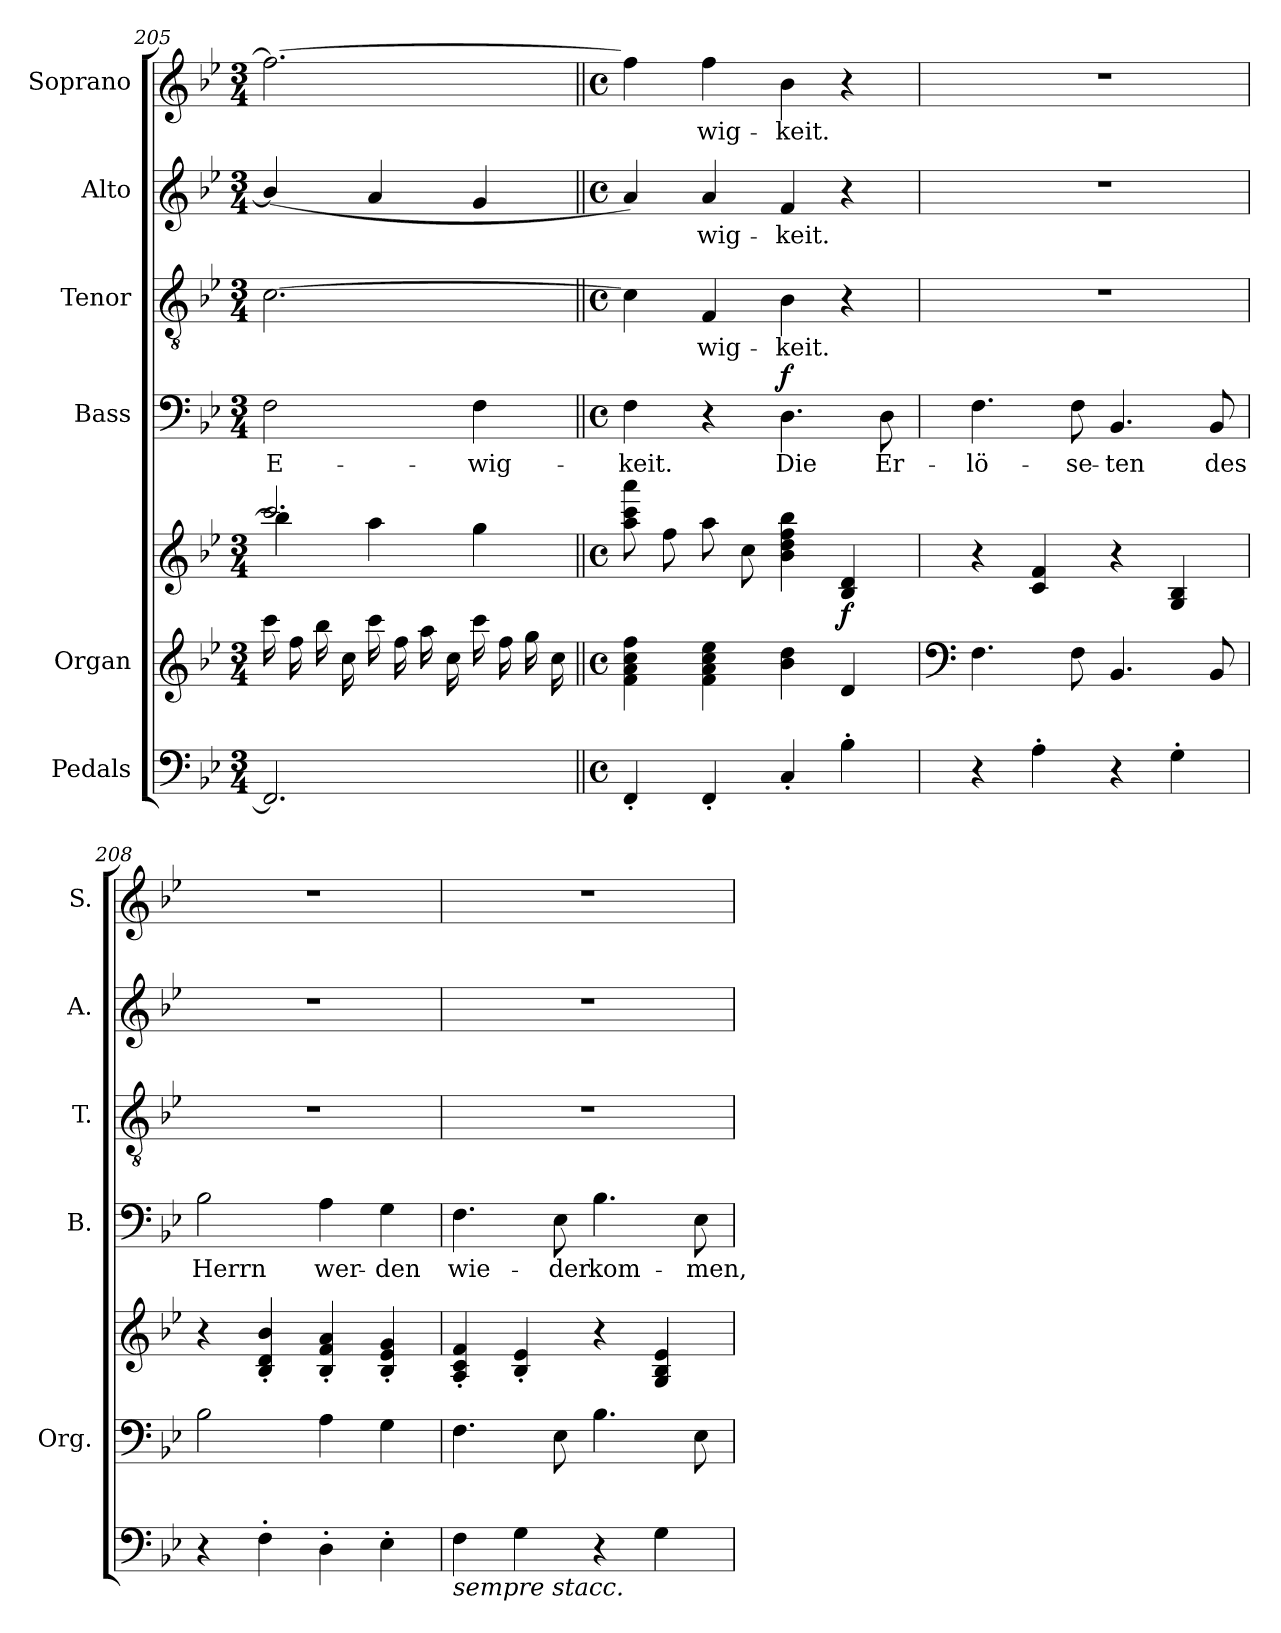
**kern	**kern	**kern	**dynam	**kern	**text	**dynam	**kern	**text	**kern	**text	**kern	**text
*part6	*part5	*part5	*part5	*part4	*part4	*part4	*part3	*part3	*part2	*part2	*part1	*part1
*staff7	*staff6	*staff5	*staff5/6	*staff4	*staff4	*staff4	*staff3	*staff3	*staff2	*staff2	*staff1	*staff1
*I"Pedals	*I"Organ	*	*	*I"Bass	*	*	*I"Tenor	*	*I"Alto	*	*I"Soprano	*
*	*I'Org.	*	*	*I'B.	*	*	*I'T.	*	*I'A.	*	*I'S.	*
*clefF4	*clefG2	*clefG2	*	*clefF4	*	*	*clefGv2	*	*clefG2	*	*clefG2	*
*	*	*	*	*	*	*	*ITrd7c12	*	*	*	*	*
*k[b-e-]	*k[b-e-]	*k[b-e-]	*	*k[b-e-]	*	*	*k[b-e-]	*	*k[b-e-]	*	*k[b-e-]	*
*B-:	*B-:	*B-:	*	*B-:	*	*	*B-:	*	*B-:	*	*B-:	*
*M3/4	*M3/4	*M3/4	*	*M3/4	*	*	*M3/4	*	*M3/4	*	*M3/4	*
=205	=205	=205	=205	=205	=205	=205	=205	=205	=205	=205	=205	=205
*	*	*^	*	*	*	*	*	*	*	*	*	*
!	!	!	!	!	!	!LO:LY:b:color=#000000	!	!	!	!	!	!	!
2.FFi/]	16ccci\	2.ccci/	4bb-i\]	.	2Fi\	E-	.	[2.Ci\	.	(4b-i/]	.	2.ffi\_	.
.	16ffi\	.	.	.	.	.	.	.	.	.	.	.	.
.	16bb-i\	.	.	.	.	.	.	.	.	.	.	.	.
.	16cci\	.	.	.	.	.	.	.	.	.	.	.	.
.	16ccci\	.	4aai\	.	.	.	.	.	.	4ai/	.	.	.
.	16ffi\	.	.	.	.	.	.	.	.	.	.	.	.
.	16aai\	.	.	.	.	.	.	.	.	.	.	.	.
.	16cci\	.	.	.	.	.	.	.	.	.	.	.	.
!	!	!	!	!	!	!LO:LY:b:color=#000000	!	!	!	!	!	!	!
.	16ccci\	.	4ggi\	.	4Fi\	-wig-	.	.	.	4gi/	.	.	.
.	16ffi\	.	.	.	.	.	.	.	.	.	.	.	.
.	16ggi\	.	.	.	.	.	.	.	.	.	.	.	.
.	16cci\	.	.	.	.	.	.	.	.	.	.	.	.
*	*	*v	*v	*	*	*	*	*	*	*	*	*	*
=206||	=206||	=206||	=206||	=206||	=206||	=206||	=206||	=206||	=206||	=206||	=206||	=206||
*M4/4	*M4/4	*M4/4	*	*M4/4	*	*	*M4/4	*	*M4/4	*	*M4/4	*
*met(c)	*met(c)	*met(c)	*	*met(c)	*	*	*met(c)	*	*met(c)	*	*met(c)	*
*	*	*MM120	*	*	*	*	*	*	*	*	*MM120	*
!	!	!	!	!	!LO:LY:b:color=#000000	!	!	!	!	!	!	!
4FF'i/	4fi\ 4ai 4cci 4ffi	8aai\ 8ccci 8aaai	.	4Fi\	-keit.	.	4Ci\]	.	4ai/)	.	4ffi\]	.
.	.	8ffi\	.	.	.	.	.	.	.	.	.	.
!	!	!	!	!	!	!	!	!LO:LY:b:color=#000000	!	!	!	!
!	!	!	!	!	!	!	!	!	!	!LO:LY:b:color=#000000	!	!
!	!	!	!	!	!	!	!	!	!	!	!	!LO:LY:b:color=#000000
4FF'i/	4fi\ 4ai 4cci 4ee-i	8aai\	.	4r	.	.	4FFi/	-wig-	4ai/	-wig-	4ffi\	-wig-
.	.	8cci\	.	.	.	.	.	.	.	.	.	.
!	!	!	!	!	!LO:LY:b:color=#000000	!	!	!	!	!	!	!
!	!	!	!	!	!	!	!	!LO:LY:b:color=#000000	!	!	!	!
!	!	!	!	!	!	!	!	!	!	!LO:LY:b:color=#000000	!	!
!	!	!	!	!	!	!	!	!	!	!	!	!LO:LY:b:color=#000000
4C'i/	4b-i\ 4ddi	4b-i\ 4ddi 4ffi 4bb-i	.	4.Di\	Die	f	4BB-i\	-keit.	4fi/	-keit.	4b-i\	-keit.
4B-'i\	4di/	4B-i/ 4di	f	.	.	.	4r	.	4r	.	4r	.
!	!	!	!	!	!LO:LY:b:color=#000000	!	!	!	!	!	!	!
.	.	.	.	8Di\	Er-	.	.	.	.	.	.	.
!!LO:PB:g=z
=207	=207	=207	=207	=207	=207	=207	=207	=207	=207	=207	=207	=207
*	*clefF4	*	*	*	*	*	*	*	*	*	*	*
!	!	!	!	!	!LO:LY:b:color=#000000	!	!	!	!	!	!	!
4r	4.Fi\	4r	.	4.Fi\	-lö-	.	1r	.	1r	.	1r	.
4A'i\	.	4ci/ 4fi	.	.	.	.	.	.	.	.	.	.
!	!	!	!	!	!LO:LY:b:color=#000000	!	!	!	!	!	!	!
.	8Fi\	.	.	8Fi\	-se-	.	.	.	.	.	.	.
!	!	!	!	!	!LO:LY:b:color=#000000	!	!	!	!	!	!	!
4r	4.BB-i/	4r	.	4.BB-i/	-ten	.	.	.	.	.	.	.
4G'i\	.	4Gi/ 4B-i	.	.	.	.	.	.	.	.	.	.
!	!	!	!	!	!LO:LY:b:color=#000000	!	!	!	!	!	!	!
.	8BB-i/	.	.	8BB-i/	des	.	.	.	.	.	.	.
=208	=208	=208	=208	=208	=208	=208	=208	=208	=208	=208	=208	=208
!	!	!	!	!	!LO:LY:b:color=#000000	!	!	!	!	!	!	!
4r	2B-i\	4r	.	2B-i\	Herrn	.	1r	.	1r	.	1r	.
4F'i\	.	4B-i/' 4di' 4b-i'	.	.	.	.	.	.	.	.	.	.
!	!	!	!	!	!LO:LY:b:color=#000000	!	!	!	!	!	!	!
4D'i\	4Ai\	4B-i/' 4fi' 4ai'	.	4Ai\	wer-	.	.	.	.	.	.	.
!	!	!	!	!	!LO:LY:b:color=#000000	!	!	!	!	!	!	!
4E-'i\	4Gi\	4B-i/' 4e-i' 4gi'	.	4Gi\	-den	.	.	.	.	.	.	.
=209	=209	=209	=209	=209	=209	=209	=209	=209	=209	=209	=209	=209
!LO:TX:b:i:t=sempre stacc.	!	!	!	!	!	!	!	!	!	!	!	!
!	!	!	!	!	!LO:LY:b:color=#000000	!	!	!	!	!	!	!
4Fi\	4.Fi\	4Ai/' 4ci' 4fi'	.	4.Fi\	wie-	.	1r	.	1r	.	1r	.
4Gi\	.	4B-i/' 4e-i'	.	.	.	.	.	.	.	.	.	.
!	!	!	!	!	!LO:LY:b:color=#000000	!	!	!	!	!	!	!
.	8E-i\	.	.	8E-i\	-der	.	.	.	.	.	.	.
!	!	!	!	!	!LO:LY:b:color=#000000	!	!	!	!	!	!	!
4r	4.B-i\	4r	.	4.B-i\	kom-	.	.	.	.	.	.	.
4Gi\	.	4Gi/ 4B-i 4e-i	.	.	.	.	.	.	.	.	.	.
!	!	!	!	!	!LO:LY:b:color=#000000	!	!	!	!	!	!	!
.	8E-i\	.	.	8E-i\	-men,	.	.	.	.	.	.	.
=	=	=	=	=	=	=	=	=	=	=	=	=
*-	*-	*-	*-	*-	*-	*-	*-	*-	*-	*-	*-	*-
